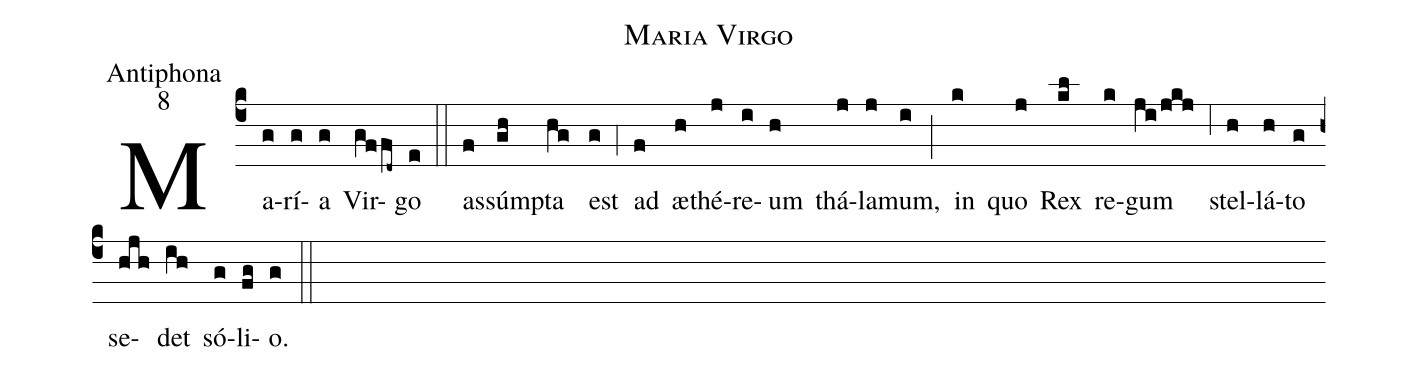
name:Maria Virgo;
office-part:Antiphona;
mode:8;
%%
(c4) Ma(g)rí(g)a(g) Vir(gffd~)go(e) (::)
as(f)súmp(gh)ta(hg) est(g) (,4) ad(f) æ(h)thé(j)re(i)um(h) thá(j)la(j)mum,(i) (;) in(k) quo(j) Rex(kl) re(k)gum(ji/jkj) (,6) stel(h)lá(h)to(g) se(hjh)det(ih) só(g)li(fg)o.(g) (::)
